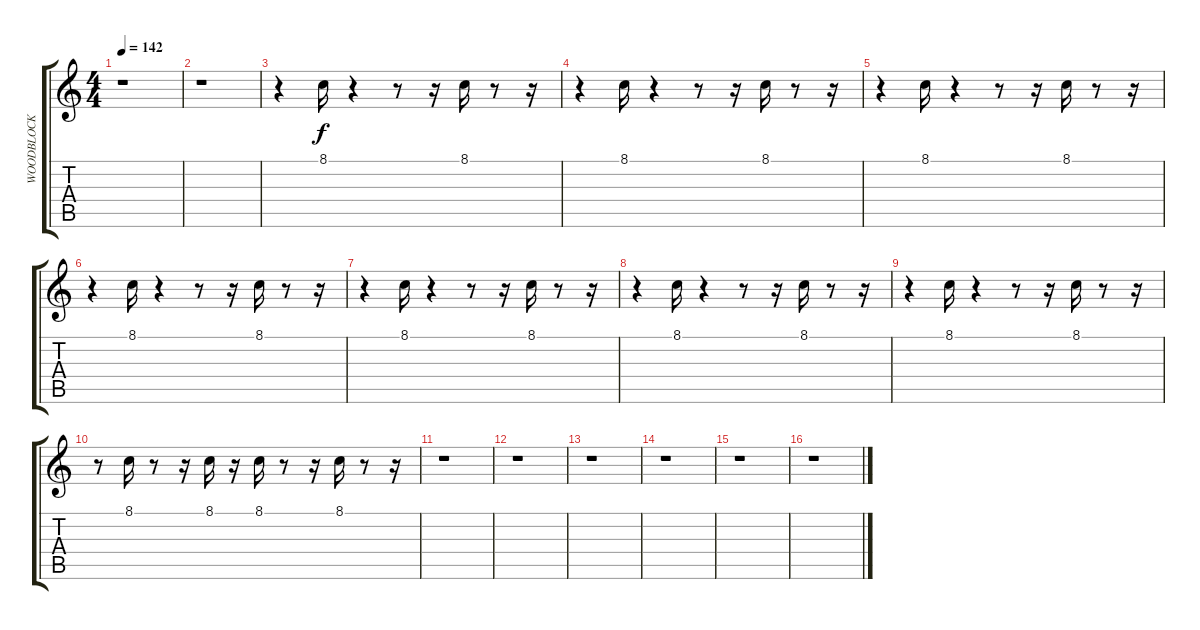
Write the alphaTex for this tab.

\track ("WOODBLOCK" "WOODBLOCK") {instrument woodblock}
\staff {score tabs}
\tuning (E4 B3 G3 D3 A2 E2) {hide}
\ts (4 4)
\tempo 142
\clef g2
\ks c
r.1{dy f instrument woodblock} |
r.1 |
r.4 8.1.16 r.4 r.8 r.16 8.1.16 r.8 r.16 |
r.4 8.1.16 r.4 r.8 r.16 8.1.16 r.8 r.16 |
r.4 8.1.16 r.4 r.8 r.16 8.1.16 r.8 r.16 |
r.4 8.1.16 r.4 r.8 r.16 8.1.16 r.8 r.16 |
r.4 8.1.16 r.4 r.8 r.16 8.1.16 r.8 r.16 |
r.4 8.1.16 r.4 r.8 r.16 8.1.16 r.8 r.16 |
r.4 8.1.16 r.4 r.8 r.16 8.1.16 r.8 r.16 |
r.8 8.1.16 r.8 r.16 8.1.16 r.16 8.1.16 r.8 r.16 8.1.16 r.8 r.16 |
r.1 |
r.1 |
r.1 |
r.1 |
r.1 |
r.1
